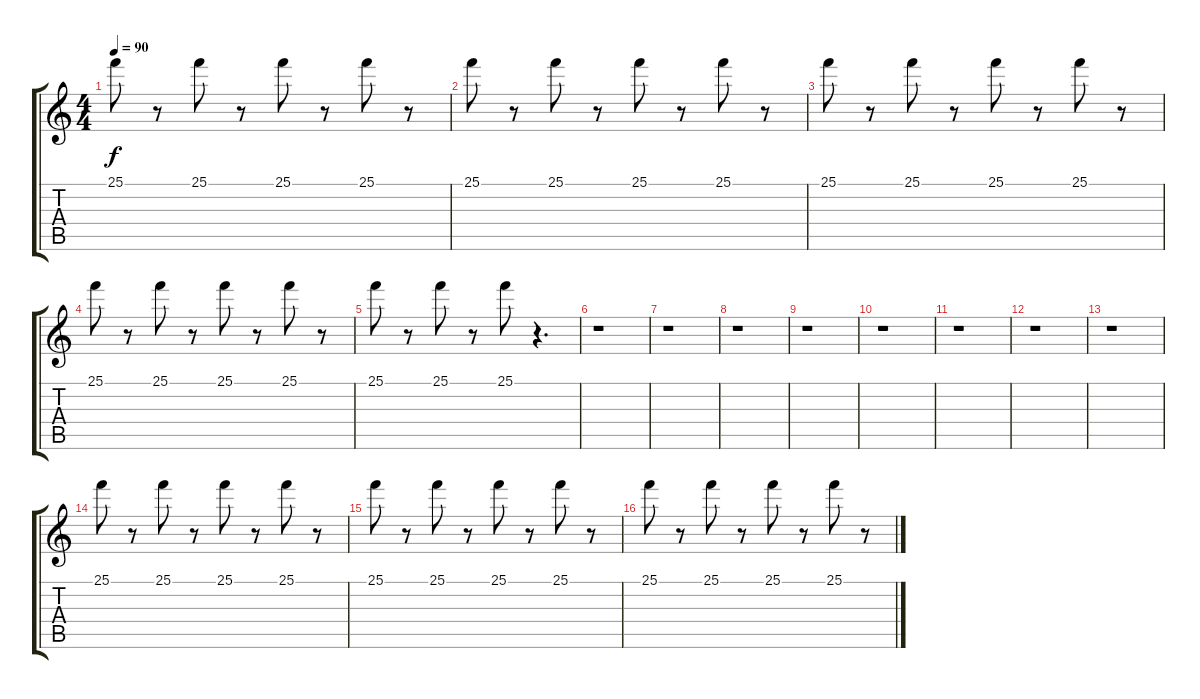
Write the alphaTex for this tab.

\track "" {instrument stringensemble1}
\staff {score tabs}
\tuning (E4 B3 G3 D3 A2 E2) {hide}
\ts (4 4)
\tempo 90
\clef g2
\ks c
25.1.8{dy f} r.8 25.1.8 r.8 25.1.8 r.8 25.1.8 r.8 |
25.1.8 r.8 25.1.8 r.8 25.1.8 r.8 25.1.8 r.8 |
25.1.8 r.8 25.1.8 r.8 25.1.8 r.8 25.1.8 r.8 |
25.1.8 r.8 25.1.8 r.8 25.1.8 r.8 25.1.8 r.8 |
25.1.8 r.8 25.1.8 r.8 25.1.8 r.4{d} |
r.1 |
r.1 |
r.1 |
r.1 |
r.1 |
r.1 |
r.1 |
r.1 |
25.1.8 r.8 25.1.8 r.8 25.1.8 r.8 25.1.8 r.8 |
25.1.8 r.8 25.1.8 r.8 25.1.8 r.8 25.1.8 r.8 |
25.1.8 r.8 25.1.8 r.8 25.1.8 r.8 25.1.8 r.8
